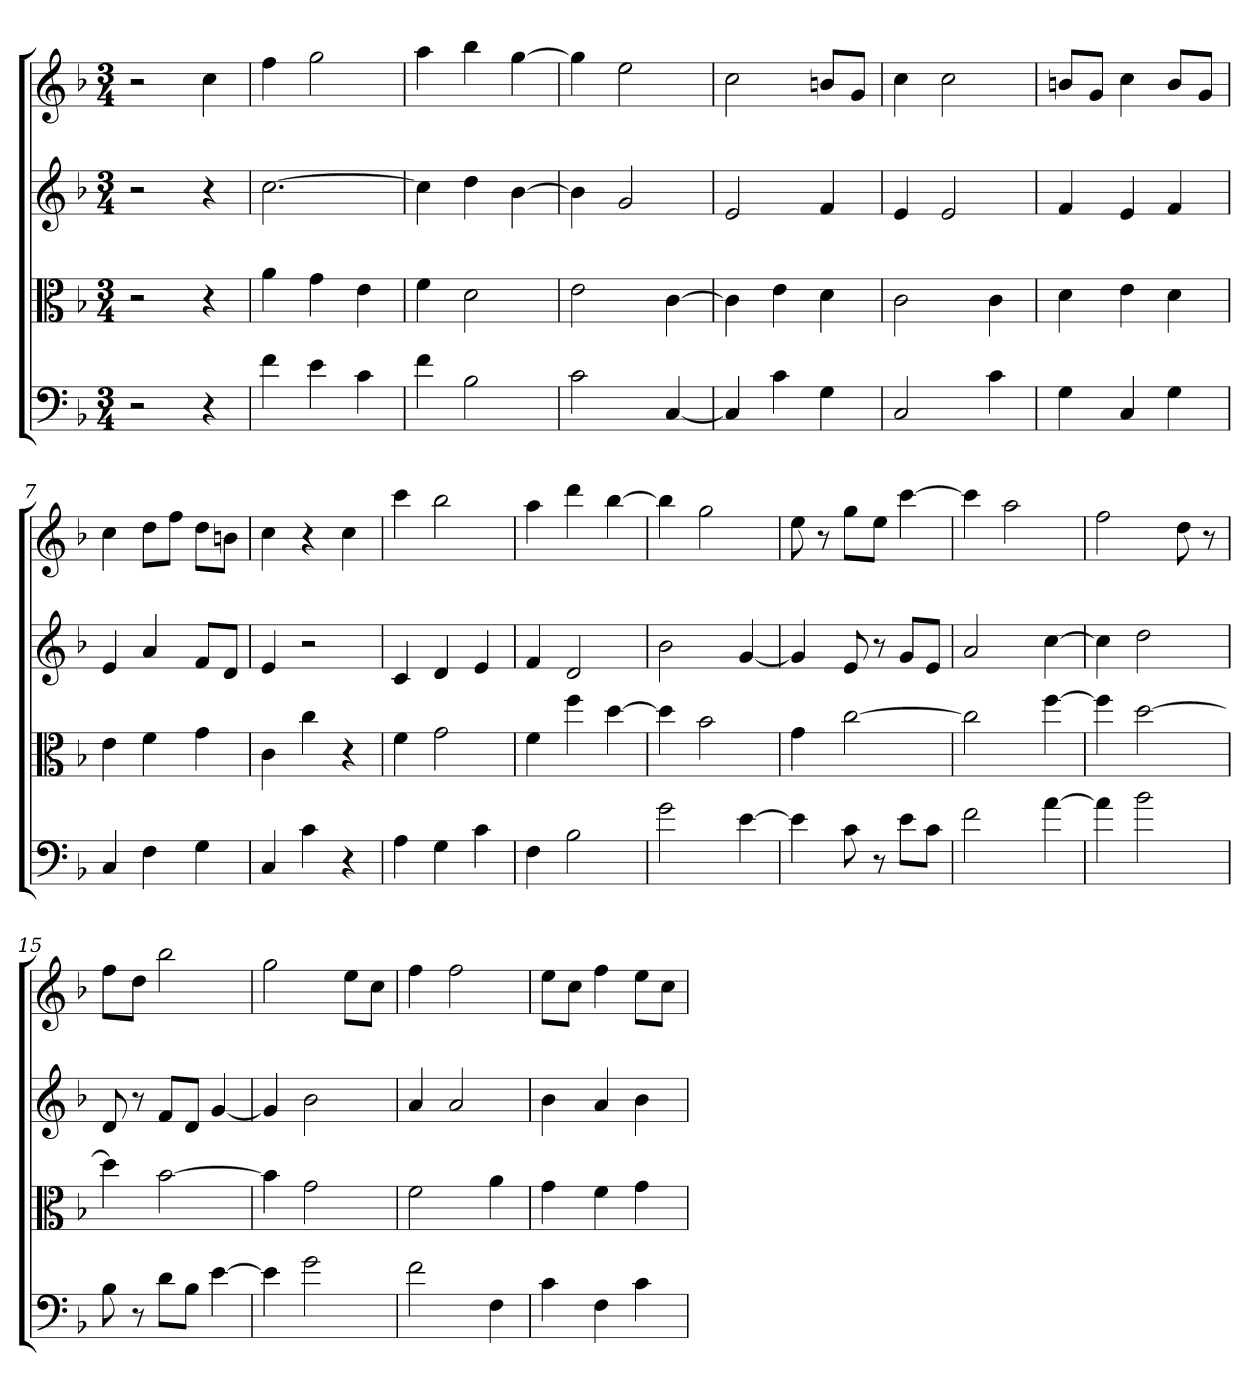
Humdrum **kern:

**kern	**kern	**kern	**kern
*part4	*part3	*part2	*part1
*staff4	*staff3	*staff2	*staff1
*clefF4	*clefC3	*clefG2	*clefG2
*k[b-]	*k[b-]	*k[b-]	*k[b-]
*F:	*F:	*F:	*F:
*M3/4	*M3/4	*M3/4	*M3/4
=	=	=	=
2r	2r	2r	2r
4r	4r	4r	4cc
=1	=1	=1	=1
4f	4a	[2.cc	4ff
4e	4g	.	2gg
4c	4e	.	.
=2	=2	=2	=2
4f	4f	4cc]	4aa
2B-	2d	4dd	4bb-
.	.	[4b-	[4gg
=3	=3	=3	=3
2c	2e	4b-]	4gg]
.	.	2g	2ee
[4C	[4c	.	.
=4	=4	=4	=4
4C]	4c]	2e	2cc
4c	4e	.	.
4G	4d	4f	8bn/L
.	.	.	8g/J
=5	=5	=5	=5
2C	2c	4e	4cc
.	.	2e	2cc
4c	4c	.	.
=6	=6	=6	=6
4G	4d	4f	8bn/L
.	.	.	8g/J
4C	4e	4e	4cc
4G	4d	4f	8b/L
.	.	.	8g/J
=7	=7	=7	=7
4C	4e	4e	4cc
4F	4f	4a	8dd\L
.	.	.	8ff\J
4G	4g	8f/L	8dd\L
.	.	8d/J	8bn\J
=8	=8	=8	=8
4C	4c	4e	4cc
4c	4cc	2r	4r
4r	4r	.	4cc
=9	=9	=9	=9
4A	4f	4c	4ccc
4G	2g	4d	2bb-
4c	.	4e	.
=10	=10	=10	=10
4F	4f	4f	4aa
2B-	4ff	2d	4ddd
.	[4dd	.	[4bb-
=11	=11	=11	=11
2g	4dd]	2b-	4bb-]
.	2b-	.	2gg
[4e	.	[4g	.
=12	=12	=12	=12
4e]	4g	4g]	8ee
.	.	.	8r
8c	[2cc	8e	8gg\L
8r	.	8r	8ee\J
8e\L	.	8g/L	[4ccc
8c\J	.	8e/J	.
=13	=13	=13	=13
2f	2cc]	2a	4ccc]
.	.	.	2aa
[4a	[4ff	[4cc	.
=14	=14	=14	=14
4a]	4ff]	4cc]	2ff
2b-	[2dd	2dd	.
.	.	.	8dd
.	.	.	8r
=15	=15	=15	=15
8B-	4dd]	8d	8ff\L
8r	.	8r	8dd\J
8d\L	[2b-	8f/L	2bb-
8B-\J	.	8d/J	.
[4e	.	[4g	.
=16	=16	=16	=16
4e]	4b-]	4g]	2gg
2g	2g	2b-	.
.	.	.	8ee\L
.	.	.	8cc\J
=17	=17	=17	=17
2f	2f	4a	4ff
.	.	2a	2ff
4F	4a	.	.
=18	=18	=18	=18
4c	4g	4b-	8ee\L
.	.	.	8cc\J
4F	4f	4a	4ff
4c	4g	4b-	8ee\L
.	.	.	8cc\J
=	=	=	=
*-	*-	*-	*-
